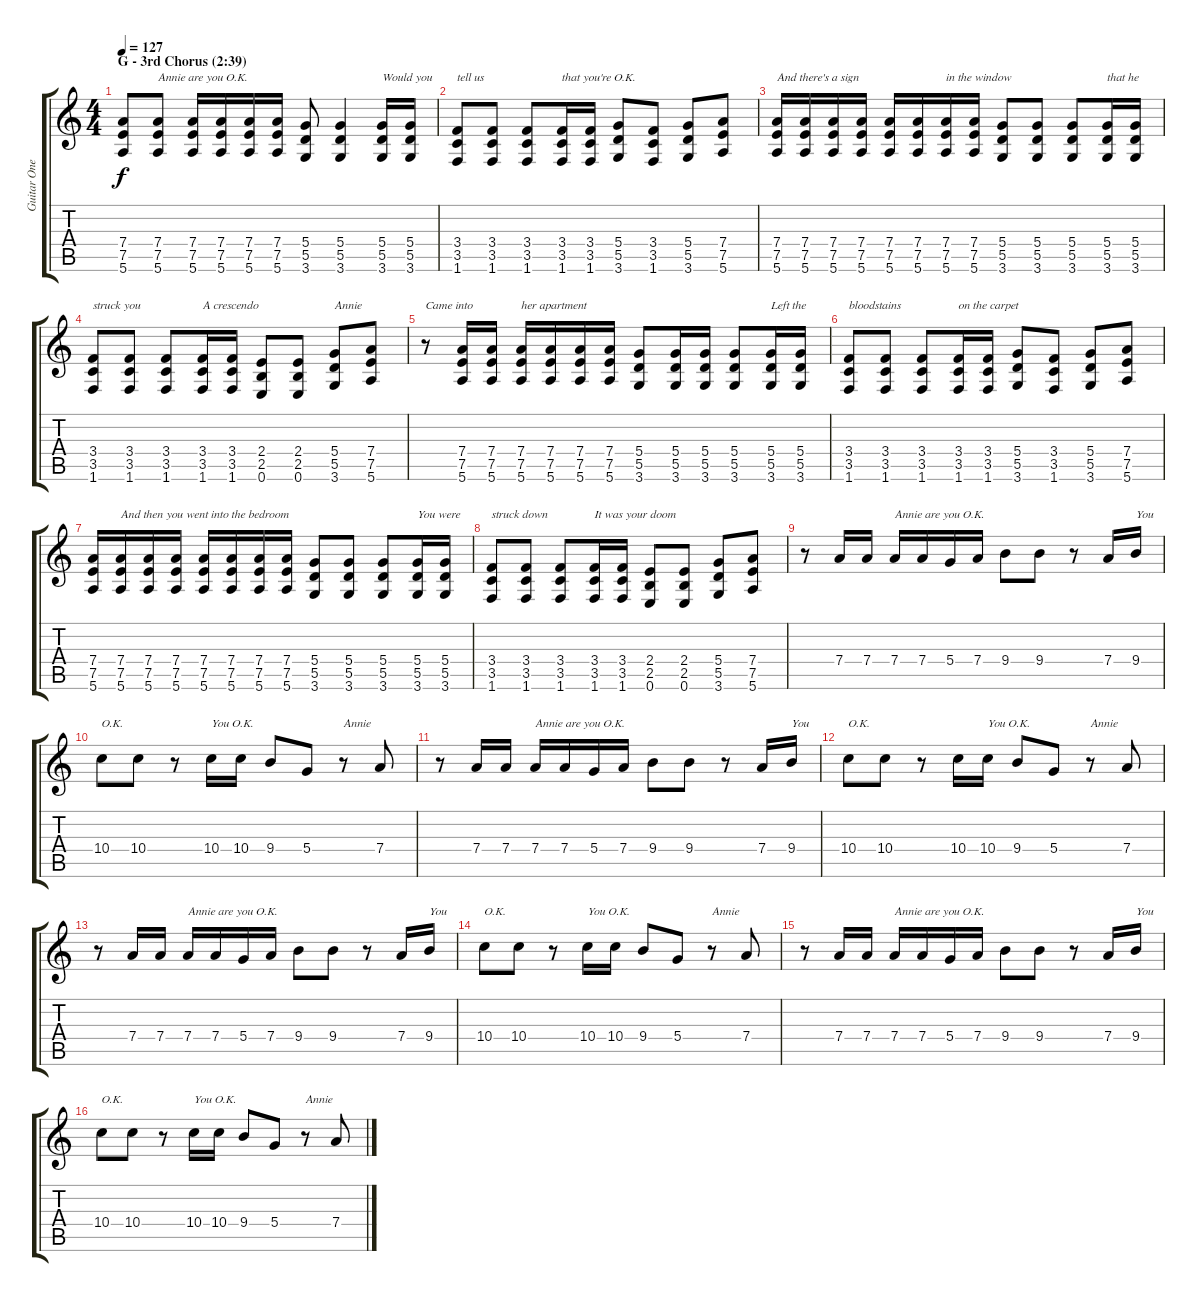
\track ("Guitar One" "Guitar One") {instrument distortionguitar}
\staff {score tabs}
\tuning (E4 B3 G3 D3 A2 E2) {hide}
\ts (4 4)
\section ("" "G - 3rd Chorus (2:39)")
\tempo 127
\clef g2
\ks c
(7.4{t} 7.5{t} 5.6{t}).8{dy f} (7.4 7.5 5.6).8{txt "Annie are you O.K."} (7.4 7.5 5.6).16 (7.4 7.5 5.6).16 (7.4 7.5 5.6).16 (7.4 7.5 5.6).16 (5.4 5.5 3.6).8 (5.4 5.5 3.6).4 (5.4 5.5 3.6).16{txt "Would you"} (5.4 5.5 3.6).16 |
(3.4 3.5 1.6).8{txt "tell us"} (3.4 3.5 1.6).8 (3.4 3.5 1.6).8 (3.4 3.5 1.6).16{txt "that you're O.K."} (3.4 3.5 1.6).16 (5.4 5.5 3.6).8 (3.4 3.5 1.6).8 (5.4 5.5 3.6).8 (7.4 7.5 5.6).8 |
(7.4 7.5 5.6).16{txt "And there's a sign"} (7.4 7.5 5.6).16 (7.4 7.5 5.6).16 (7.4 7.5 5.6).16 (7.4 7.5 5.6).16 (7.4 7.5 5.6).16 (7.4 7.5 5.6).16{txt "in the window"} (7.4 7.5 5.6).16 (5.4 5.5 3.6).8 (5.4 5.5 3.6).8 (5.4 5.5 3.6).8 (5.4 5.5 3.6).16{txt "that he"} (5.4 5.5 3.6).16 |
(3.4 3.5 1.6).8{txt "struck you"} (3.4 3.5 1.6).8 (3.4 3.5 1.6).8 (3.4 3.5 1.6).16{txt "A crescendo"} (3.4 3.5 1.6).16 (2.4 2.5 0.6).8 (2.4 2.5 0.6).8 (5.4 5.5 3.6).8{txt "Annie"} (7.4 7.5 5.6).8 |
r.8{txt "Came into"} (7.4 7.5 5.6).16 (7.4 7.5 5.6).16 (7.4 7.5 5.6).16{txt "her apartment"} (7.4 7.5 5.6).16 (7.4 7.5 5.6).16 (7.4 7.5 5.6).16 (5.4 5.5 3.6).8 (5.4 5.5 3.6).16 (5.4 5.5 3.6).16 (5.4 5.5 3.6).8 (5.4 5.5 3.6).16{txt "Left the"} (5.4 5.5 3.6).16 |
(3.4 3.5 1.6).8{txt "bloodstains"} (3.4 3.5 1.6).8 (3.4 3.5 1.6).8 (3.4 3.5 1.6).16{txt "on the carpet"} (3.4 3.5 1.6).16 (5.4 5.5 3.6).8 (3.4 3.5 1.6).8 (5.4 5.5 3.6).8 (7.4 7.5 5.6).8 |
(7.4 7.5 5.6).16 (7.4 7.5 5.6).16{txt "And then you went into the bedroom"} (7.4 7.5 5.6).16 (7.4 7.5 5.6).16 (7.4 7.5 5.6).16 (7.4 7.5 5.6).16 (7.4 7.5 5.6).16 (7.4 7.5 5.6).16 (5.4 5.5 3.6).8 (5.4 5.5 3.6).8 (5.4 5.5 3.6).8 (5.4 5.5 3.6).16{txt "You were"} (5.4 5.5 3.6).16 |
(3.4 3.5 1.6).8{txt "struck down"} (3.4 3.5 1.6).8 (3.4 3.5 1.6).8 (3.4 3.5 1.6).16{txt "It was your doom"} (3.4 3.5 1.6).16 (2.4 2.5 0.6).8 (2.4 2.5 0.6).8 (5.4 5.5 3.6).8 (7.4 7.5 5.6).8 |
r.8 7.4.16 7.4.16 7.4.16{txt "Annie are you O.K."} 7.4.16 5.4.16 7.4.16 9.4.8 9.4.8 r.8 7.4.16 9.4.16{txt "You"} |
10.4.8{txt "O.K."} 10.4.8 r.8 10.4.16{txt "You O.K."} 10.4.16 9.4.8 5.4.8 r.8{txt "Annie"} 7.4.8 |
r.8 7.4.16 7.4.16 7.4.16{txt "Annie are you O.K."} 7.4.16 5.4.16 7.4.16 9.4.8 9.4.8 r.8 7.4.16 9.4.16{txt "You"} |
10.4.8{txt "O.K."} 10.4.8 r.8 10.4.16 10.4.16{txt "You O.K."} 9.4.8 5.4.8 r.8{txt "Annie"} 7.4.8 |
r.8 7.4.16 7.4.16 7.4.16{txt "Annie are you O.K."} 7.4.16 5.4.16 7.4.16 9.4.8 9.4.8 r.8 7.4.16 9.4.16{txt "You"} |
10.4.8{txt "O.K."} 10.4.8 r.8 10.4.16{txt "You O.K."} 10.4.16 9.4.8 5.4.8 r.8{txt "Annie"} 7.4.8 |
r.8 7.4.16 7.4.16 7.4.16{txt "Annie are you O.K."} 7.4.16 5.4.16 7.4.16 9.4.8 9.4.8 r.8 7.4.16 9.4.16{txt "You"} |
10.4.8{txt "O.K."} 10.4.8 r.8 10.4.16{txt "You O.K."} 10.4.16 9.4.8 5.4.8 r.8{txt "Annie"} 7.4.8
